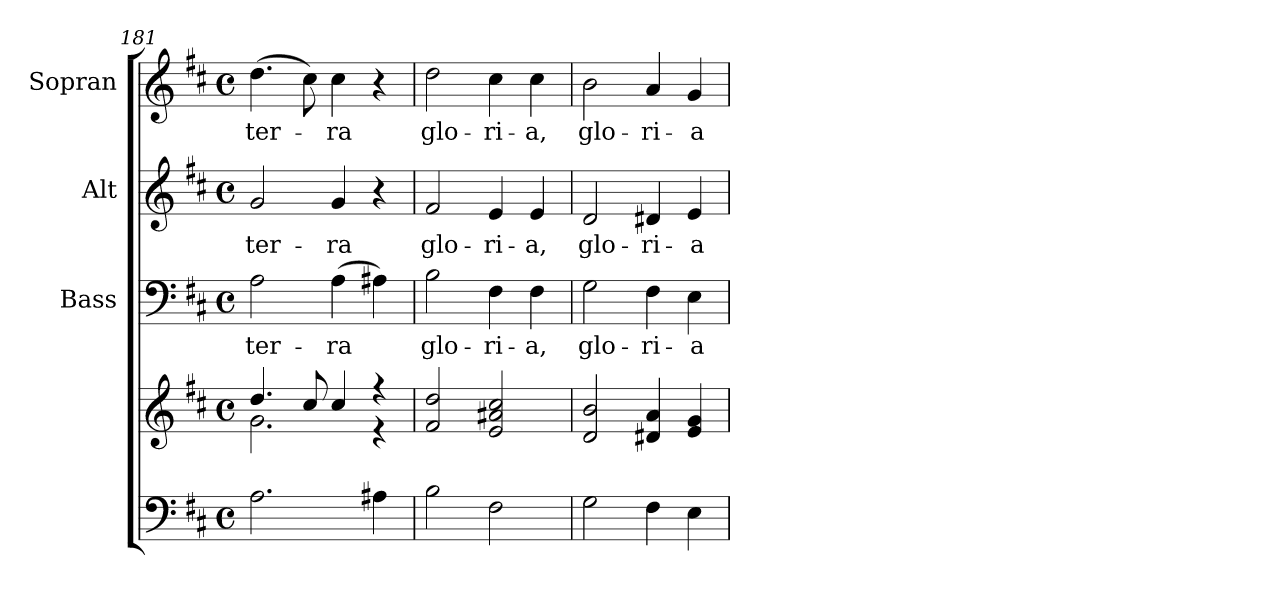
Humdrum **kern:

**kern	**kern	**kern	**text	**kern	**text	**kern	**text
*part4	*part4	*part3	*part3	*part2	*part2	*part1	*part1
*staff5	*staff4	*staff3	*staff3	*staff2	*staff2	*staff1	*staff1
*	*	*I"Bass	*	*I"Alt	*	*I"Sopran	*
*	*	*I'B.	*	*I'A.	*	*I'S.	*
*clefF4	*clefG2	*clefF4	*	*clefG2	*	*clefG2	*
*k[f#c#]	*k[f#c#]	*k[f#c#]	*	*k[f#c#]	*	*k[f#c#]	*
*D:	*D:	*D:	*	*D:	*	*D:	*
*M4/4	*M4/4	*M4/4	*	*M4/4	*	*M4/4	*
*met(c)	*met(c)	*met(c)	*	*met(c)	*	*met(c)	*
=181	=181	=181	=181	=181	=181	=181	=181
*	*^	*	*	*	*	*	*
!	!	!	!	!LO:LY:b	!	!LO:LY:b	!	!LO:LY:b
2.A\	4.dd/	2.g\	2A\	ter-	2g/	ter-	(>4.dd\	ter-
.	8cc#/	.	.	.	.	.	8cc#\)	.
!	!	!	!	!LO:LY:b	!	!LO:LY:b	!	!LO:LY:b
.	4cc#/	.	(>4A\	-ra	4g/	-ra	4cc#\	-ra
4A#X\	4r	4r	4A#X\)	.	4r	.	4r	.
=182	=182	=182	=182	=182	=182	=182	=182	=182
!	!	!	!	!LO:LY:b	!	!LO:LY:b	!	!LO:LY:b
*	*v	*v	*	*	*	*	*	*
2B\	2f#/ 2dd/	2B\	glo-	2f#/	glo-	2dd\	glo-
!	!	!	!LO:LY:b	!	!LO:LY:b	!	!LO:LY:b
2F#\	2e/ 2a#X/ 2cc#/	4F#\	-ri-	4e/	-ri-	4cc#\	-ri-
!	!	!	!LO:LY:b	!	!LO:LY:b	!	!LO:LY:b
.	.	4F#\	-a,	4e/	-a,	4cc#\	-a,
=183	=183	=183	=183	=183	=183	=183	=183
!	!	!	!LO:LY:b	!	!LO:LY:b	!	!LO:LY:b
2G\	2d/ 2b/	2G\	glo-	2d/	glo-	2b\	glo-
!	!	!	!LO:LY:b	!	!LO:LY:b	!	!LO:LY:b
4F#\	4d#X/ 4a/	4F#\	-ri-	4d#X/	-ri-	4a/	-ri-
!	!	!	!LO:LY:b	!	!LO:LY:b	!	!LO:LY:b
4E\	4e/ 4g/	4E\	-a	4e/	-a	4g/	-a
=	=	=	=	=	=	=	=
*-	*-	*-	*-	*-	*-	*-	*-
